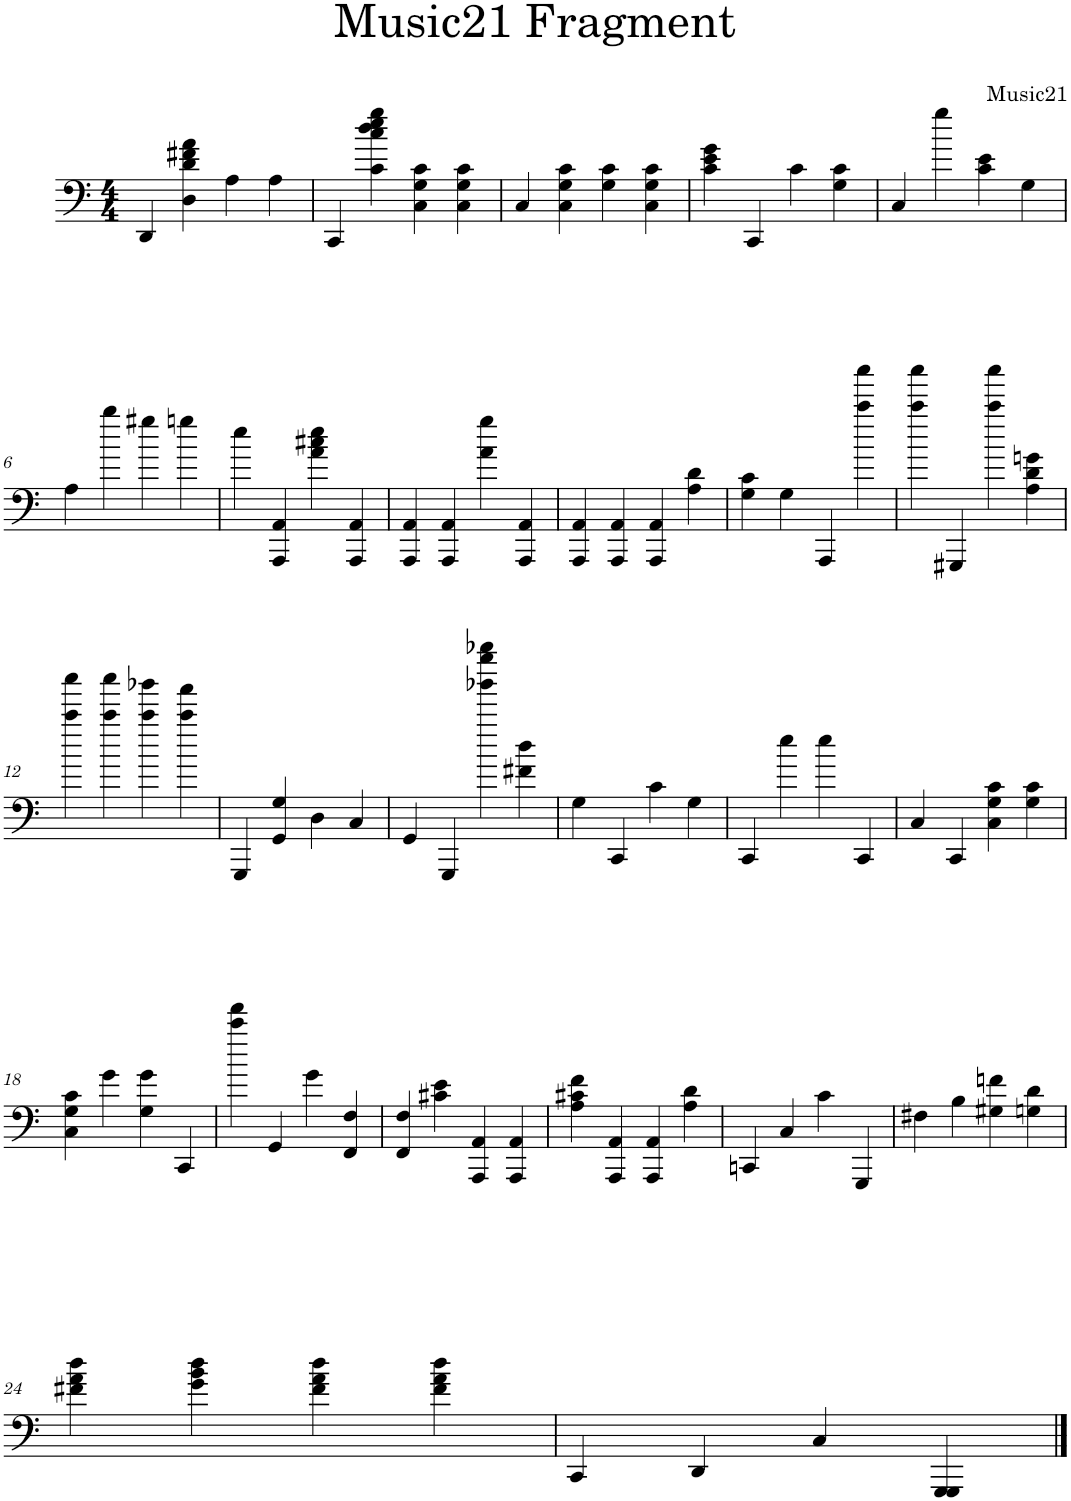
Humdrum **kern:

**kern
*part1
*staff1
*I"Piano
*I'Pno
*clefF4
*k[]
*M4/4
=1
4DD/
4D\ 4d\ 4f#X\ 4a\
4A\
4A\
=2
4CC/
4c\ 4cc\ 4dd\ 4ee\ 4gg\
4C\ 4G\ 4c\
4C\ 4G\ 4c\
=3
4C/
4C\ 4G\ 4c\
4G\ 4c\
4C\ 4G\ 4c\
=4
4c\ 4e\ 4g\
4CC/
4c\
4G\ 4c\
=5
4C/
4gg\
4c\ 4e\
4G\
!!LO:LB:g=z
=6
4A\
4bb\
4gg#X\
4ggn\
=7
4ee\
4AAA/ 4AA/
4a\ 4cc#X\ 4ee\
4AAA/ 4AA/
=8
4AAA/ 4AA/
4AAA/ 4AA/
4a\ 4gg\
4AAA/ 4AA/
=9
4AAA/ 4AA/
4AAA/ 4AA/
4AAA/ 4AA/
4A\ 4d\
=10
4G\ 4c\
4G\
4AAA/
4ccc\ 4cccc\
=11
4ccc\ 4cccc\
4GGG#X/
4ccc\ 4cccc\
4A\ 4d\ 4gn\
!!LO:LB:g=z
=12
4ccc\ 4cccc\
4ccc\ 4cccc\
4ccc\ 4bbb-X\
4ccc\ 4aaa\
=13
4GGG/
4GG/ 4G/
4D\
4C/
=14
4GG/
4GGG/
4bbb-X\ 4gggg\ 4bbbb-X\
4f#X\ 4dd\
=15
4G\
4CC/
4c\
4G\
=16
4CC/
4ee\
4ee\
4CC/
=17
4C/
4CC/
4C\ 4G\ 4c\
4G\ 4c\
!!LO:LB:g=z
=18
4C\ 4G\ 4c\
4g\
4G\ 4g\
4CC/
=19
4ccc\ 4fff\
4GG/
4g\
4FF/ 4F/
=20
4FF/ 4F/
4c#X\ 4e\
4AAA/ 4AA/
4AAA/ 4AA/
=21
4A\ 4c#X\ 4f\
4AAA/ 4AA/
4AAA/ 4AA/
4A\ 4d\
=22
4CCn/
4C/
4c\
4GGG/
=23
4F#X\
4B\
4G#X\ 4fn\
4Gn\ 4d\
!!LO:LB:g=z
=24
4f#X\ 4a\ 4dd\
4g\ 4b\ 4dd\
4f#\ 4a\ 4dd\
4f#\ 4a\ 4dd\
=25
4CC/
4DD/
4C/
4GGG/ 4GGG/
==
*-
